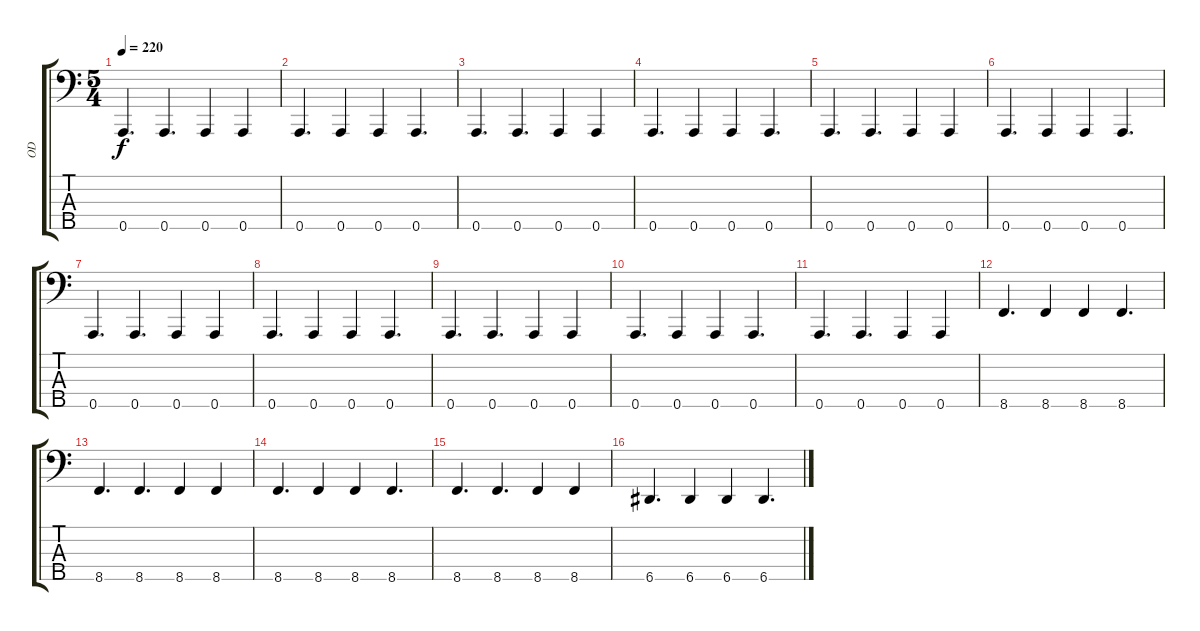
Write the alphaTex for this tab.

\track ("OD" "OD") {instrument overdrivenguitar bank 255}
\staff {score tabs}
\tuning (G2 D2 A1 E1 A0) {hide}
\ts (5 4)
\tempo 220
\clef f4
\ks c
0.5.4{d dy f} 0.5.4{d} 0.5.4 0.5.4 |
0.5.4{d} 0.5.4 0.5.4 0.5.4{d} |
0.5.4{d} 0.5.4{d} 0.5.4 0.5.4 |
0.5.4{d} 0.5.4 0.5.4 0.5.4{d} |
0.5.4{d} 0.5.4{d} 0.5.4 0.5.4 |
0.5.4{d} 0.5.4 0.5.4 0.5.4{d} |
0.5.4{d} 0.5.4{d} 0.5.4 0.5.4 |
0.5.4{d} 0.5.4 0.5.4 0.5.4{d} |
0.5.4{d} 0.5.4{d} 0.5.4 0.5.4 |
0.5.4{d} 0.5.4 0.5.4 0.5.4{d} |
0.5.4{d} 0.5.4{d} 0.5.4 0.5.4 |
8.5.4{d} 8.5.4 8.5.4 8.5.4{d} |
8.5.4{d} 8.5.4{d} 8.5.4 8.5.4 |
8.5.4{d} 8.5.4 8.5.4 8.5.4{d} |
8.5.4{d} 8.5.4{d} 8.5.4 8.5.4 |
6.5.4{d} 6.5.4 6.5.4 6.5.4{d}
